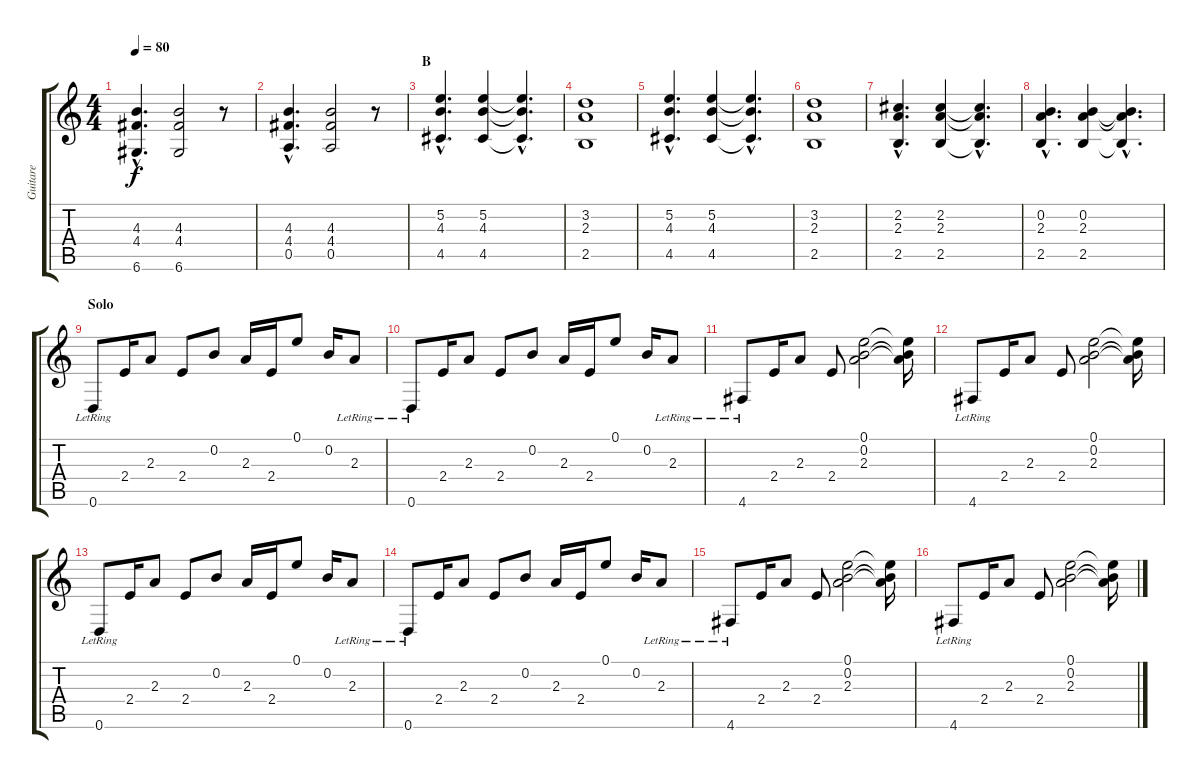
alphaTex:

\track ("Guitare" "Guitare") {instrument electricguitarmuted}
\staff {score tabs}
\tuning (E4 B3 G3 D3 A2 D2) {hide}
\ts (4 4)
\tempo 80
\clef g2
\ks c
(4.3{hac} 4.4{hac} 6.6{hac}).4{d dy f} (4.3 4.4 6.6).2 r.8 |
(4.3{hac} 4.4{hac} 0.5{hac}).4{d} (4.3 4.4 0.5).2 r.8 |
\section ("" "B")
(5.2{hac} 4.3{hac} 4.5{hac}).4{d} (5.2 4.3 4.5).4 (5.2{hac t} 4.3{hac t} 4.5{hac t}).4{d} |
(3.2 2.3 2.5).1 |
(5.2{hac} 4.3{hac} 4.5{hac}).4{d} (5.2 4.3 4.5).4 (5.2{hac t} 4.3{hac t} 4.5{hac t}).4{d} |
(3.2 2.3 2.5).1 |
(2.2{hac} 2.3{hac} 2.5{hac}).4{d} (2.2 2.3 2.5).4 (2.2{hac t} 2.3{hac t} 2.5{hac t}).4{d} |
(0.2{hac} 2.3{hac} 2.5{hac}).4{d} (0.2 2.3 2.5).4 (0.2{hac t} 2.3{hac t} 2.5{hac t}).4{d} |
\section ("" "Solo")
0.6{lr}.8 2.4.16 2.3.8 2.4.8 0.2.8 2.3.16 2.4.16 0.1.8 0.2.16 2.3{lr}.8 |
0.6{lr}.8 2.4.16 2.3.8 2.4.8 0.2.8 2.3.16 2.4.16 0.1.8 0.2.16 2.3{lr}.8 |
4.6{lr}.8 2.4.16 2.3.8 2.4.8 (0.1 0.2 2.3).2 (0.1{t} 0.2{t} 2.3{t}).16 |
4.6{lr}.8 2.4.16 2.3.8 2.4.8 (0.1 0.2 2.3).2 (0.1{t} 0.2{t} 2.3{t}).16 |
0.6{lr}.8 2.4.16 2.3.8 2.4.8 0.2.8 2.3.16 2.4.16 0.1.8 0.2.16 2.3{lr}.8 |
0.6{lr}.8 2.4.16 2.3.8 2.4.8 0.2.8 2.3.16 2.4.16 0.1.8 0.2.16 2.3{lr}.8 |
4.6{lr}.8 2.4.16 2.3.8 2.4.8 (0.1 0.2 2.3).2 (0.1{t} 0.2{t} 2.3{t}).16 |
4.6{lr}.8 2.4.16 2.3.8 2.4.8 (0.1 0.2 2.3).2 (0.1{t} 0.2{t} 2.3{t}).16
